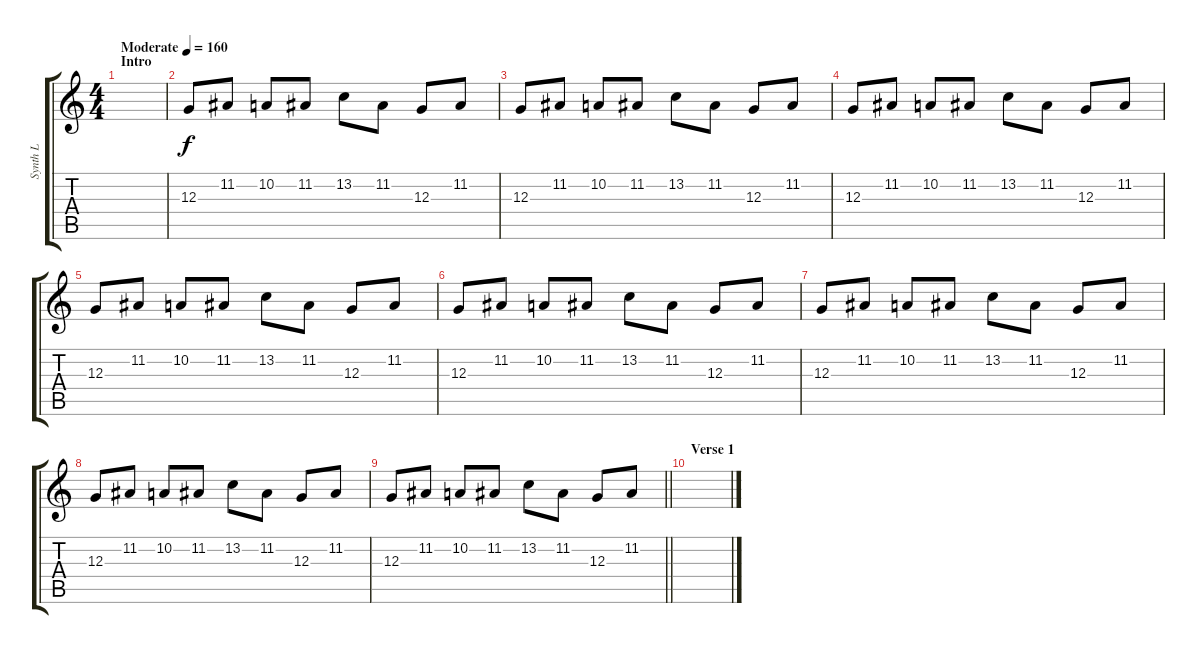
\track ("Synth L" "Synth L") {instrument orchestralharp}
\staff {score tabs}
\tuning (E4 B3 G3 D3 A2 E2) {hide}
\ts (4 4)
\section ("" "Intro")
\tempo (160 "Moderate")
\clef g2
\ks c
|
12.3.8 11.2.8 10.2.8 11.2.8 13.2.8 11.2.8 12.3.8 11.2.8 |
12.3.8 11.2.8 10.2.8 11.2.8 13.2.8 11.2.8 12.3.8 11.2.8 |
12.3.8 11.2.8 10.2.8 11.2.8 13.2.8 11.2.8 12.3.8 11.2.8 |
12.3.8 11.2.8 10.2.8 11.2.8 13.2.8 11.2.8 12.3.8 11.2.8 |
12.3.8 11.2.8 10.2.8 11.2.8 13.2.8 11.2.8 12.3.8 11.2.8 |
12.3.8 11.2.8 10.2.8 11.2.8 13.2.8 11.2.8 12.3.8 11.2.8 |
12.3.8 11.2.8 10.2.8 11.2.8 13.2.8 11.2.8 12.3.8 11.2.8 |
\barLineRight lightlight
12.3.8 11.2.8 10.2.8 11.2.8 13.2.8 11.2.8 12.3.8 11.2.8 |
\section ("" "Verse 1")
